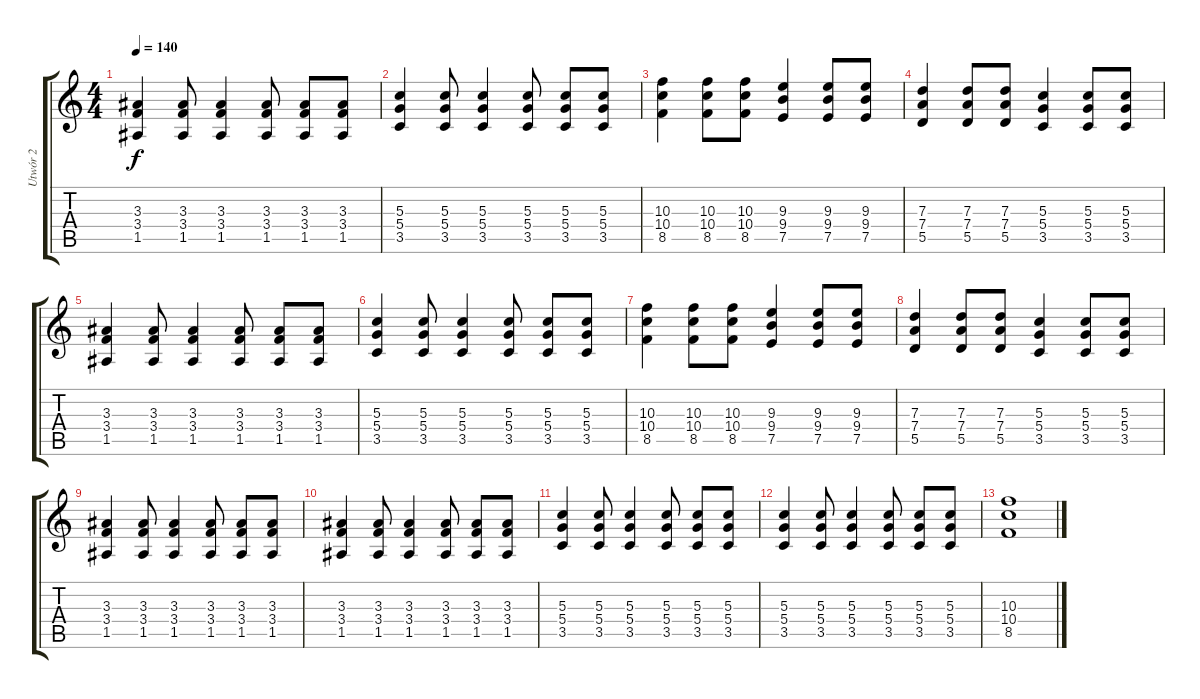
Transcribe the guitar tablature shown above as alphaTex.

\track ("Utwór 2" "Utwór 2") {instrument distortionguitar}
\staff {score tabs}
\tuning (E4 B3 G3 D3 A2 E2) {hide}
\ts (4 4)
\tempo 140
\clef g2
\ks c
(3.3 3.4 1.5).4{dy f} (3.3 3.4 1.5).8 (3.3 3.4 1.5).4 (3.3 3.4 1.5).8 (3.3 3.4 1.5).8 (3.3 3.4 1.5).8 |
(5.3 5.4 3.5).4 (5.3 5.4 3.5).8 (5.3 5.4 3.5).4 (5.3 5.4 3.5).8 (5.3 5.4 3.5).8 (5.3 5.4 3.5).8 |
(10.3 10.4 8.5).4 (10.3 10.4 8.5).8 (10.3 10.4 8.5).8 (9.3 9.4 7.5).4 (9.3 9.4 7.5).8 (9.3 9.4 7.5).8 |
(7.3 7.4 5.5).4 (7.3 7.4 5.5).8 (7.3 7.4 5.5).8 (5.3 5.4 3.5).4 (5.3 5.4 3.5).8 (5.3 5.4 3.5).8 |
(3.3 3.4 1.5).4 (3.3 3.4 1.5).8 (3.3 3.4 1.5).4 (3.3 3.4 1.5).8 (3.3 3.4 1.5).8 (3.3 3.4 1.5).8 |
(5.3 5.4 3.5).4 (5.3 5.4 3.5).8 (5.3 5.4 3.5).4 (5.3 5.4 3.5).8 (5.3 5.4 3.5).8 (5.3 5.4 3.5).8 |
(10.3 10.4 8.5).4 (10.3 10.4 8.5).8 (10.3 10.4 8.5).8 (9.3 9.4 7.5).4 (9.3 9.4 7.5).8 (9.3 9.4 7.5).8 |
(7.3 7.4 5.5).4 (7.3 7.4 5.5).8 (7.3 7.4 5.5).8 (5.3 5.4 3.5).4 (5.3 5.4 3.5).8 (5.3 5.4 3.5).8 |
(3.3 3.4 1.5).4 (3.3 3.4 1.5).8 (3.3 3.4 1.5).4 (3.3 3.4 1.5).8 (3.3 3.4 1.5).8 (3.3 3.4 1.5).8 |
(3.3 3.4 1.5).4 (3.3 3.4 1.5).8 (3.3 3.4 1.5).4 (3.3 3.4 1.5).8 (3.3 3.4 1.5).8 (3.3 3.4 1.5).8 |
(5.3 5.4 3.5).4 (5.3 5.4 3.5).8 (5.3 5.4 3.5).4 (5.3 5.4 3.5).8 (5.3 5.4 3.5).8 (5.3 5.4 3.5).8 |
(5.3 5.4 3.5).4 (5.3 5.4 3.5).8 (5.3 5.4 3.5).4 (5.3 5.4 3.5).8 (5.3 5.4 3.5).8 (5.3 5.4 3.5).8 |
(10.3 10.4 8.5).1
